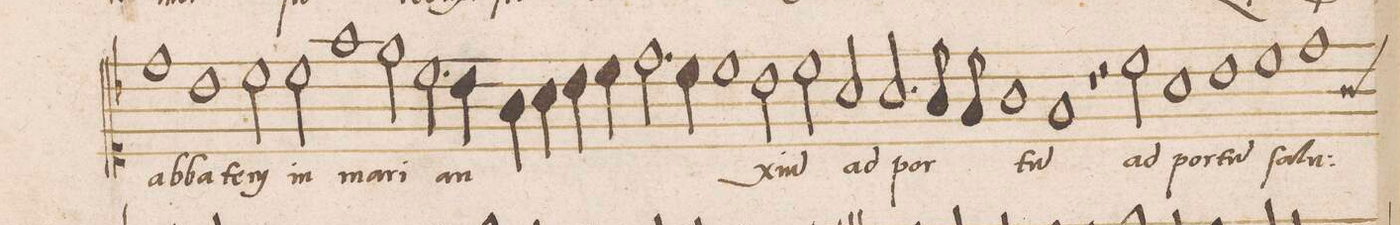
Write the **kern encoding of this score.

**kern	**text
*I"DISCANTVS	*
*clefC1	*
*k[b-]	*
*met(C|)	*
*M2/1	*
1dd	ab-
1b-	-ba-
=111-	=111-
2cc\	-tem
2cc\	in
1ff	ma-
=112-	=112-
2ee\	-ri
2.cc\	an-
4b-\	.
4g\	.
4a\	.
=113-	=113-
4b-\	.
4cc\	.
2.dd\	.
4cc\	.
1cc\	.
=114-	=114-
2b-\	-xi-
2cc\	-u(m)
2a/	ad
=115-	=115-
2.a/	por-
8g/	.
8f/	.
1g	.
=116-	=116-
1f	-tu(m)
1r	.
=117-	=117-
2r	.
2cc\	ad
1a	por-
=118-	=118-
1b-	-tu(m)
1cc	ſa-
=119-	=119-
*custos:g	*
1dd	-lu-
*-	*-
